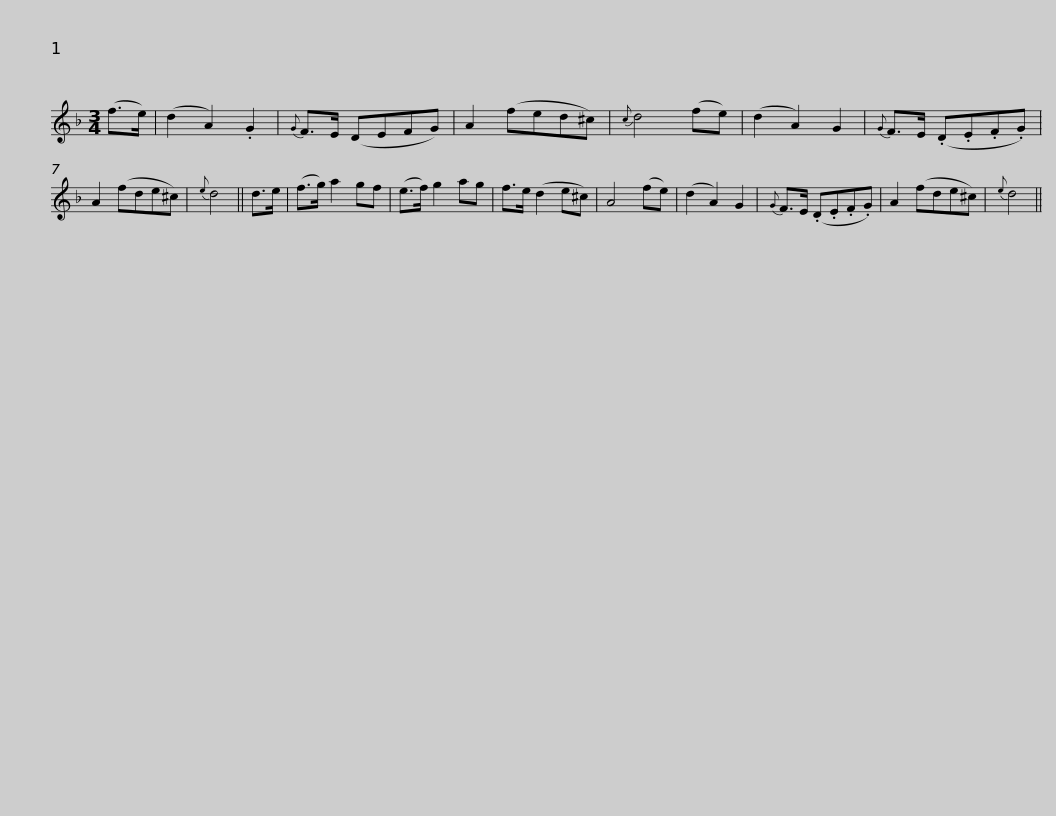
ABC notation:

X:1
L:1/8
M:3/4
I:linebreak $
K:Dmin
V:1 treble
V:1
 (f>e) | (d2 A2) .G2 |{G} F>E (DEFG) | A2 (fed^c) |{c} d4 (fe) | %5
 (d2 A2) G2 |{G} F>E (.D.E.F.G) | A2 (fde^c) |{e} d4 ||$ d>e | %10
 (f>g) a2 gf | (e>f) g2 ag | f>e (d2 e^c) | A4 (fe) | (d2 A2) G2 | %15
{G} F>E (.D.E.F.G) | A2 (fde^c) |{e} d4 || %18
